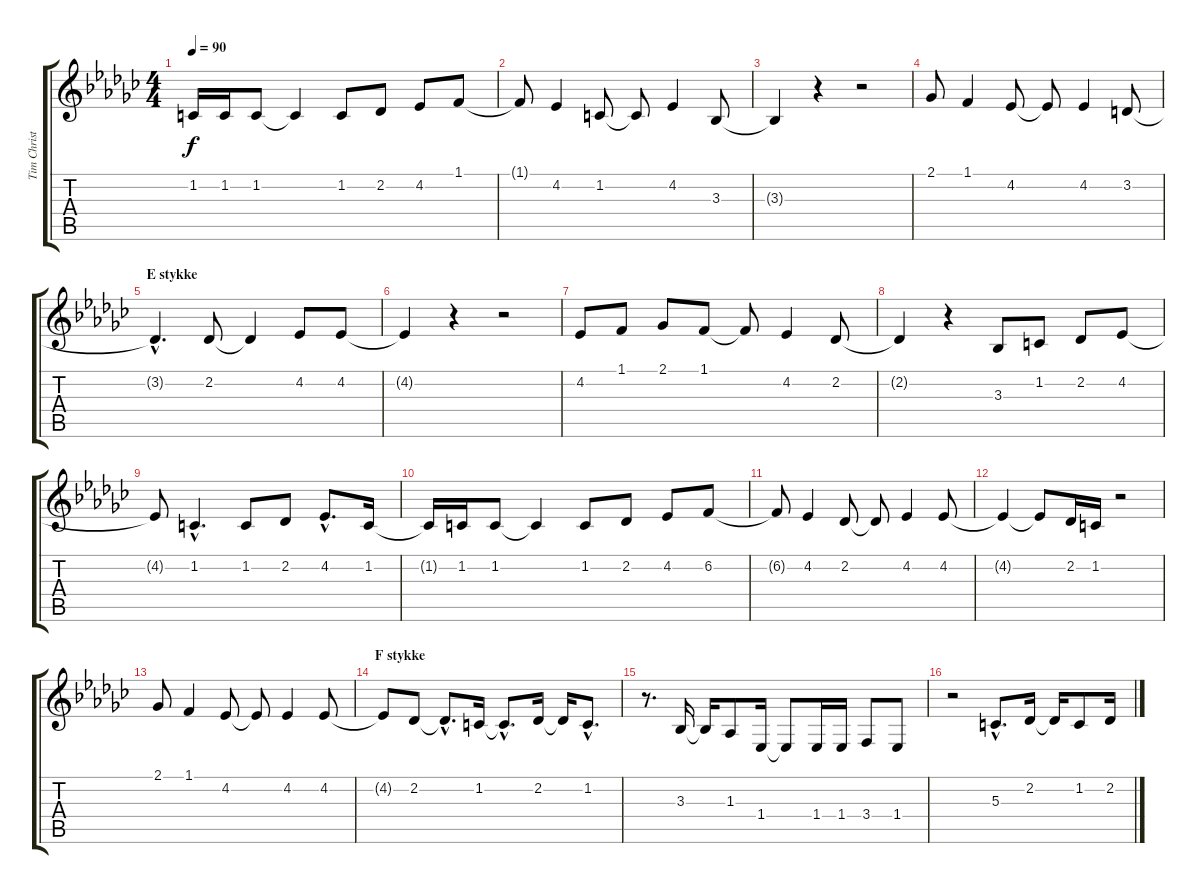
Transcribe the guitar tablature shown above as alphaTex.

\track ("Tim Christensen (Vocal Backup)" "Tim Christ") {instrument violin}
\staff {score tabs}
\tuning (E4 B3 G3 D3 A2 E2) {hide}
\ts (4 4)
\tempo 90
\clef g2
\ks gb
1.2{t}.16{dy f} 1.2.16 1.2.8 1.2{t}.4 1.2.8 2.2.8 4.2.8 1.1.8 |
1.1{t}.8 4.2.4 1.2.8 1.2{t}.8 4.2.4 3.3.8 |
3.3{t}.4 r.4 r.2 |
2.1.8 1.1.4 4.2.8 4.2{t}.8 4.2.4 3.2.8 |
\section ("" "E stykke")
3.2{hac t}.4{d} 2.2.8 2.2{t}.4 4.2.8 4.2.8 |
4.2{t}.4 r.4 r.2 |
4.2.8 1.1.8 2.1.8 1.1.8 1.1{t}.8 4.2.4 2.2.8 |
2.2{t}.4 r.4 3.3.8 1.2.8 2.2.8 4.2.8 |
4.2{t}.8 1.2{hac}.4{d} 1.2.8 2.2.8 4.2{hac}.8{d} 1.2.16 |
1.2{t}.16 1.2.16 1.2.8 1.2{t}.4 1.2.8 2.2.8 4.2.8 6.2.8 |
6.2{t}.8 4.2.4 2.2.8 2.2{t}.8 4.2.4 4.2.8 |
4.2{t}.4 4.2{t}.8 2.2.16 1.2.16 r.2 |
2.1.8 1.1.4 4.2.8 4.2{t}.8 4.2.4 4.2.8 |
\section ("" "F stykke")
4.2{t}.8 2.2.8 2.2{hac t}.8{d} 1.2.16 1.2{hac t}.8{d} 2.2.16 2.2{t}.16 1.2{hac}.8{d} |
r.8{d} 3.3.16 3.3{t}.16 1.3.8 1.4.16 1.4{t}.8 1.4.16 1.4.16 3.4.8 1.4.8 |
r.2 5.3{hac}.8{d} 2.2.16 2.2{t}.16 1.2.8 2.2.16
